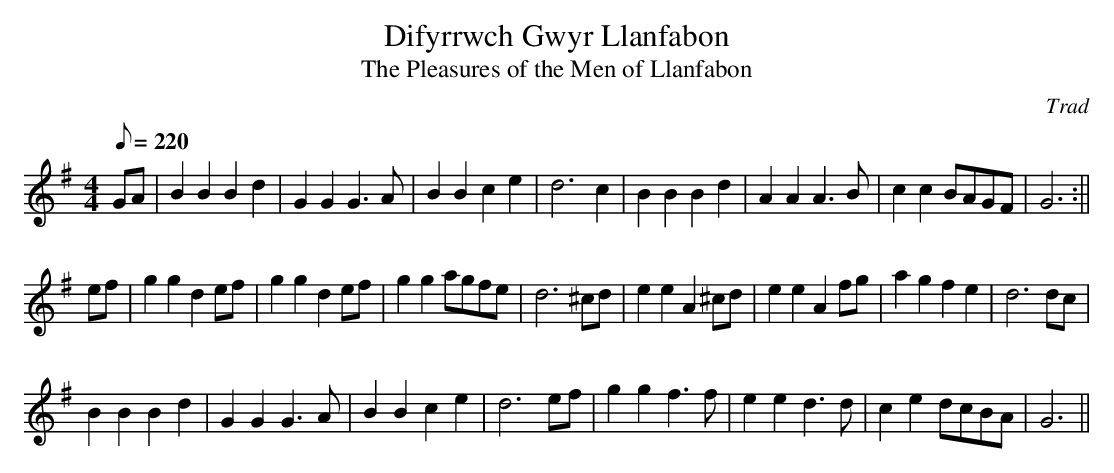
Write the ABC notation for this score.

X:1
T:Difyrrwch Gwyr Llanfabon
T:The Pleasures of the Men of Llanfabon
M:4/4
L:1/8
Q:220
C:Trad
K:G
GA|B2B2B2d2|G2G2G3A|B2B2c2e2|d6c2|B2B2B2d2|A2A2A3B|c2c2BAGF|G6:||!
ef|g2g2d2ef|g2g2d2ef|g2g2agfe|d6^cd|e2e2A2^cd|e2e2A2fg|a2g2f2e2|d6dc|!
B2B2B2d2|G2G2G3A|B2B2c2e2|d6ef|g2g2f3f|e2e2d3d|c2e2dcBA|G6||
